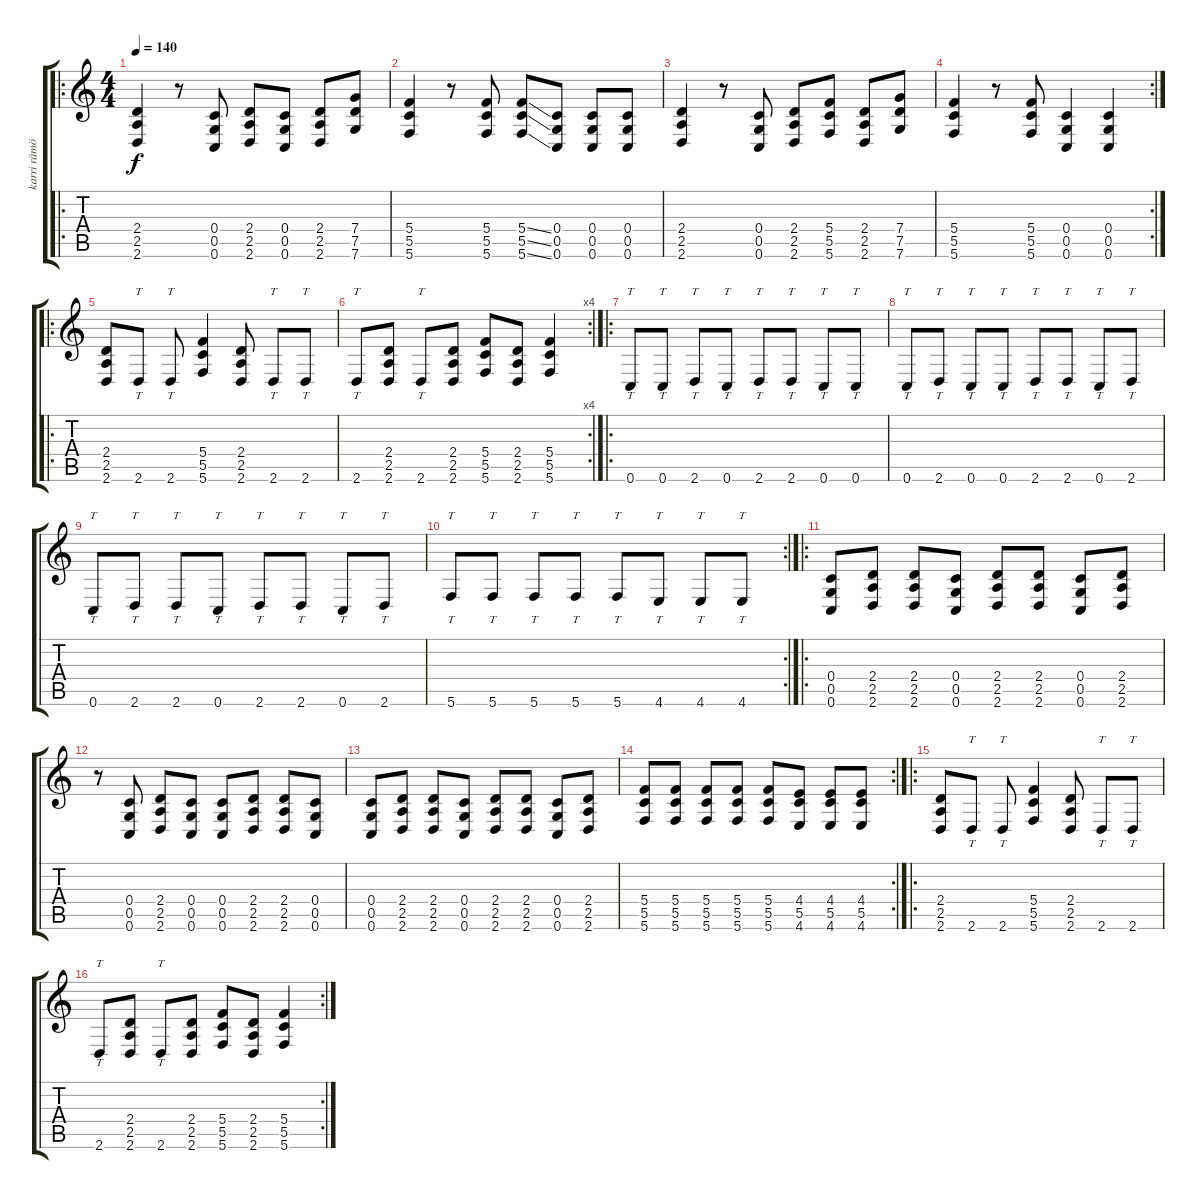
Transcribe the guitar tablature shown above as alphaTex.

\track ("karri rämö (still on cd)" "karri rämö") {instrument distortionguitar}
\staff {score tabs}
\tuning (D4 A3 F3 C3 G2 C2) {hide}
\ro
\ts (4 4)
\tempo 140
\clef g2
\ks c
(2.4 2.5 2.6).4{dy f instrument distortionguitar} r.8 (0.4 0.5 0.6).8 (2.4 2.5 2.6).8 (0.4 0.5 0.6).8 (2.4 2.5 2.6).8 (7.4 7.5 7.6).8 |
(5.4 5.5 5.6).4 r.8 (5.4 5.5 5.6).8 (5.4{ss} 5.5{ss} 5.6{ss}).8 (0.4 0.5 0.6).8 (0.4 0.5 0.6).8 (0.4 0.5 0.6).8 |
(2.4 2.5 2.6).4 r.8 (0.4 0.5 0.6).8 (2.4 2.5 2.6).8 (5.4 5.5 5.6).8 (2.4 2.5 2.6).8 (7.4 7.5 7.6).8 |
\rc 2
(5.4 5.5 5.6).4 r.8 (5.4 5.5 5.6).8 (0.4 0.5 0.6).4 (0.4 0.5 0.6).4 |
\ro
(2.4 2.5 2.6).8 2.6.8{tt} 2.6.8{tt} (5.4 5.5 5.6).4 (2.4 2.5 2.6).8 2.6.8{tt} 2.6.8{tt} |
\rc 4
2.6.8{tt} (2.4 2.5 2.6).8 2.6.8{tt} (2.4 2.5 2.6).8 (5.4 5.5 5.6).8 (2.4 2.5 2.6).8 (5.4 5.5 5.6).4 |
\ro
0.6.8{tt volume 5} 0.6.8{tt} 2.6.8{tt} 0.6.8{tt} 2.6.8{tt} 2.6.8{tt} 0.6.8{tt} 0.6.8{tt} |
0.6.8{tt} 2.6.8{tt} 0.6.8{tt} 0.6.8{tt} 2.6.8{tt} 2.6.8{tt} 0.6.8{tt} 2.6.8{tt} |
0.6.8{tt} 2.6.8{tt} 2.6.8{tt} 0.6.8{tt} 2.6.8{tt} 2.6.8{tt} 0.6.8{tt} 2.6.8{tt} |
\rc 2
5.6.8{tt} 5.6.8{tt} 5.6.8{tt} 5.6.8{tt} 5.6.8{tt} 4.6.8{tt} 4.6.8{tt} 4.6.8{tt} |
\ro
(0.4 0.5 0.6).8{volume 13} (2.4 2.5 2.6).8 (2.4 2.5 2.6).8 (0.4 0.5 0.6).8 (2.4 2.5 2.6).8 (2.4 2.5 2.6).8 (0.4 0.5 0.6).8 (2.4 2.5 2.6).8 |
r.8 (0.4 0.5 0.6).8 (2.4 2.5 2.6).8 (0.4 0.5 0.6).8 (0.4 0.5 0.6).8 (2.4 2.5 2.6).8 (2.4 2.5 2.6).8 (0.4 0.5 0.6).8 |
(0.4 0.5 0.6).8 (2.4 2.5 2.6).8 (2.4 2.5 2.6).8 (0.4 0.5 0.6).8 (2.4 2.5 2.6).8 (2.4 2.5 2.6).8 (0.4 0.5 0.6).8 (2.4 2.5 2.6).8 |
\rc 2
(5.4 5.5 5.6).8 (5.4 5.5 5.6).8 (5.4 5.5 5.6).8 (5.4 5.5 5.6).8 (5.4 5.5 5.6).8 (4.4 5.5 4.6).8 (4.4 5.5 4.6).8 (4.4 5.5 4.6).8 |
\ro
(2.4 2.5 2.6).8 2.6.8{tt} 2.6.8{tt} (5.4 5.5 5.6).4 (2.4 2.5 2.6).8 2.6.8{tt} 2.6.8{tt} |
\rc 2
2.6.8{tt} (2.4 2.5 2.6).8 2.6.8{tt} (2.4 2.5 2.6).8 (5.4 5.5 5.6).8 (2.4 2.5 2.6).8 (5.4 5.5 5.6).4
